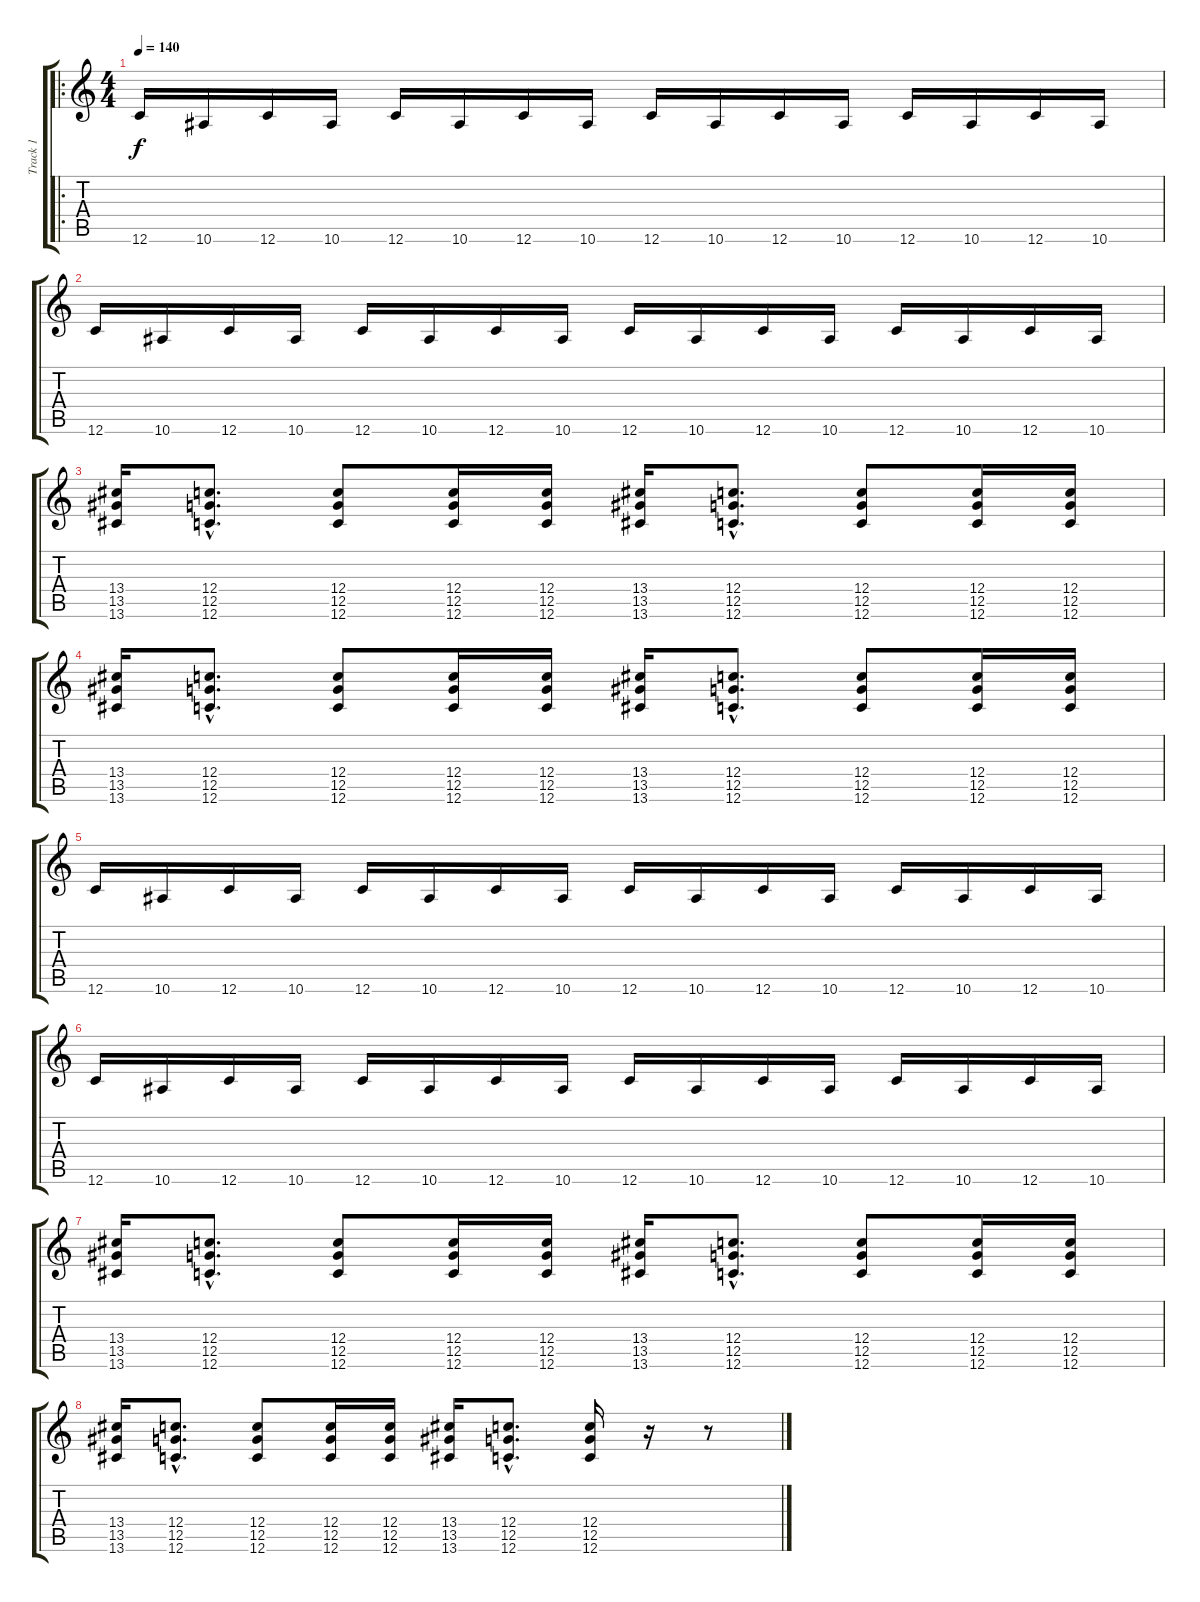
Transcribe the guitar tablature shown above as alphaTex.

\track ("Track 1" "Track 1") {instrument distortionguitar}
\staff {score tabs}
\tuning (D4 A3 F3 C3 G2 C2) {hide}
\ro
\ts (4 4)
\tempo 140
\clef g2
\ks c
12.6.16{dy f} 10.6.16 12.6.16 10.6.16 12.6.16 10.6.16 12.6.16 10.6.16 12.6.16 10.6.16 12.6.16 10.6.16 12.6.16 10.6.16 12.6.16 10.6.16 |
12.6.16 10.6.16 12.6.16 10.6.16 12.6.16 10.6.16 12.6.16 10.6.16 12.6.16 10.6.16 12.6.16 10.6.16 12.6.16 10.6.16 12.6.16 10.6.16 |
(13.4 13.5 13.6).16 (12.4{hac} 12.5{hac} 12.6{hac}).8{d} (12.4 12.5 12.6).8 (12.4 12.5 12.6).16 (12.4 12.5 12.6).16 (13.4 13.5 13.6).16 (12.4{hac} 12.5{hac} 12.6{hac}).8{d} (12.4 12.5 12.6).8 (12.4 12.5 12.6).16 (12.4 12.5 12.6).16 |
(13.4 13.5 13.6).16 (12.4{hac} 12.5{hac} 12.6{hac}).8{d} (12.4 12.5 12.6).8 (12.4 12.5 12.6).16 (12.4 12.5 12.6).16 (13.4 13.5 13.6).16 (12.4{hac} 12.5{hac} 12.6{hac}).8{d} (12.4 12.5 12.6).8 (12.4 12.5 12.6).16 (12.4 12.5 12.6).16 |
12.6.16 10.6.16 12.6.16 10.6.16 12.6.16 10.6.16 12.6.16 10.6.16 12.6.16 10.6.16 12.6.16 10.6.16 12.6.16 10.6.16 12.6.16 10.6.16 |
12.6.16 10.6.16 12.6.16 10.6.16 12.6.16 10.6.16 12.6.16 10.6.16 12.6.16 10.6.16 12.6.16 10.6.16 12.6.16 10.6.16 12.6.16 10.6.16 |
(13.4 13.5 13.6).16 (12.4{hac} 12.5{hac} 12.6{hac}).8{d} (12.4 12.5 12.6).8 (12.4 12.5 12.6).16 (12.4 12.5 12.6).16 (13.4 13.5 13.6).16 (12.4{hac} 12.5{hac} 12.6{hac}).8{d} (12.4 12.5 12.6).8 (12.4 12.5 12.6).16 (12.4 12.5 12.6).16 |
(13.4 13.5 13.6).16 (12.4{hac} 12.5{hac} 12.6{hac}).8{d} (12.4 12.5 12.6).8 (12.4 12.5 12.6).16 (12.4 12.5 12.6).16 (13.4 13.5 13.6).16 (12.4{hac} 12.5{hac} 12.6{hac}).8{d} (12.4 12.5 12.6).16 r.16 r.8
